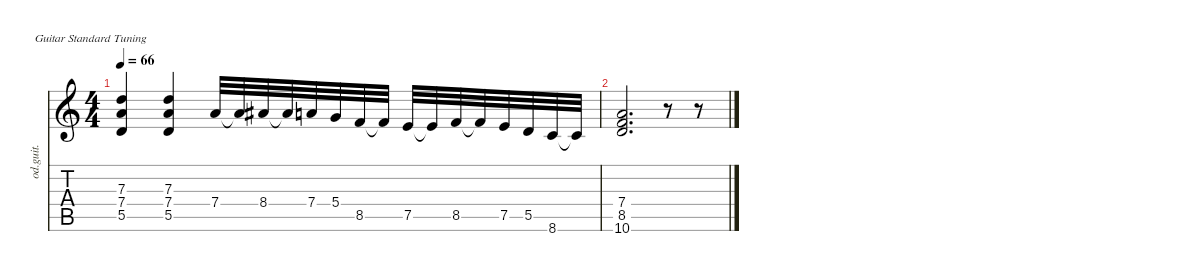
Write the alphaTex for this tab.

\defaultSystemsLayout 4
\hideDynamics
\bracketExtendMode nobrackets
\otherSystemsTrackNameOrientation horizontal
\track ("Overdriven Guitar" "od.guit.") {instrument overdrivenguitar}
\staff {score tabs}
\tuning (E4 B3 G3 D3 A2 E2)
\ts (4 4)
\tempo 66
\clef g2
\ks c
(5.5 7.4 7.3).4{dy mf beam Up} (5.5 7.4 7.3).4{beam Up} 7.4.32{beam Up} 7.4{t}.32{beam Up} 8.4{acc #}.32{beam Up} 8.4{t acc #}.32{beam Up} 7.4.32{beam Up} 5.4.32{beam Up} 8.5.32{beam Up} 8.5{t}.32{beam Up} 7.5.32{beam Up} 7.5{t}.32{beam Up} 8.5.32{beam Up} 8.5{t}.32{beam Up} 7.5.32{beam Up} 5.5.32{beam Up} 8.6.32{beam Up} 8.6{t}.32{beam Up} |
(10.6 8.5 7.4).2{d beam Up} r.8{beam Up} r.8{beam Up}
